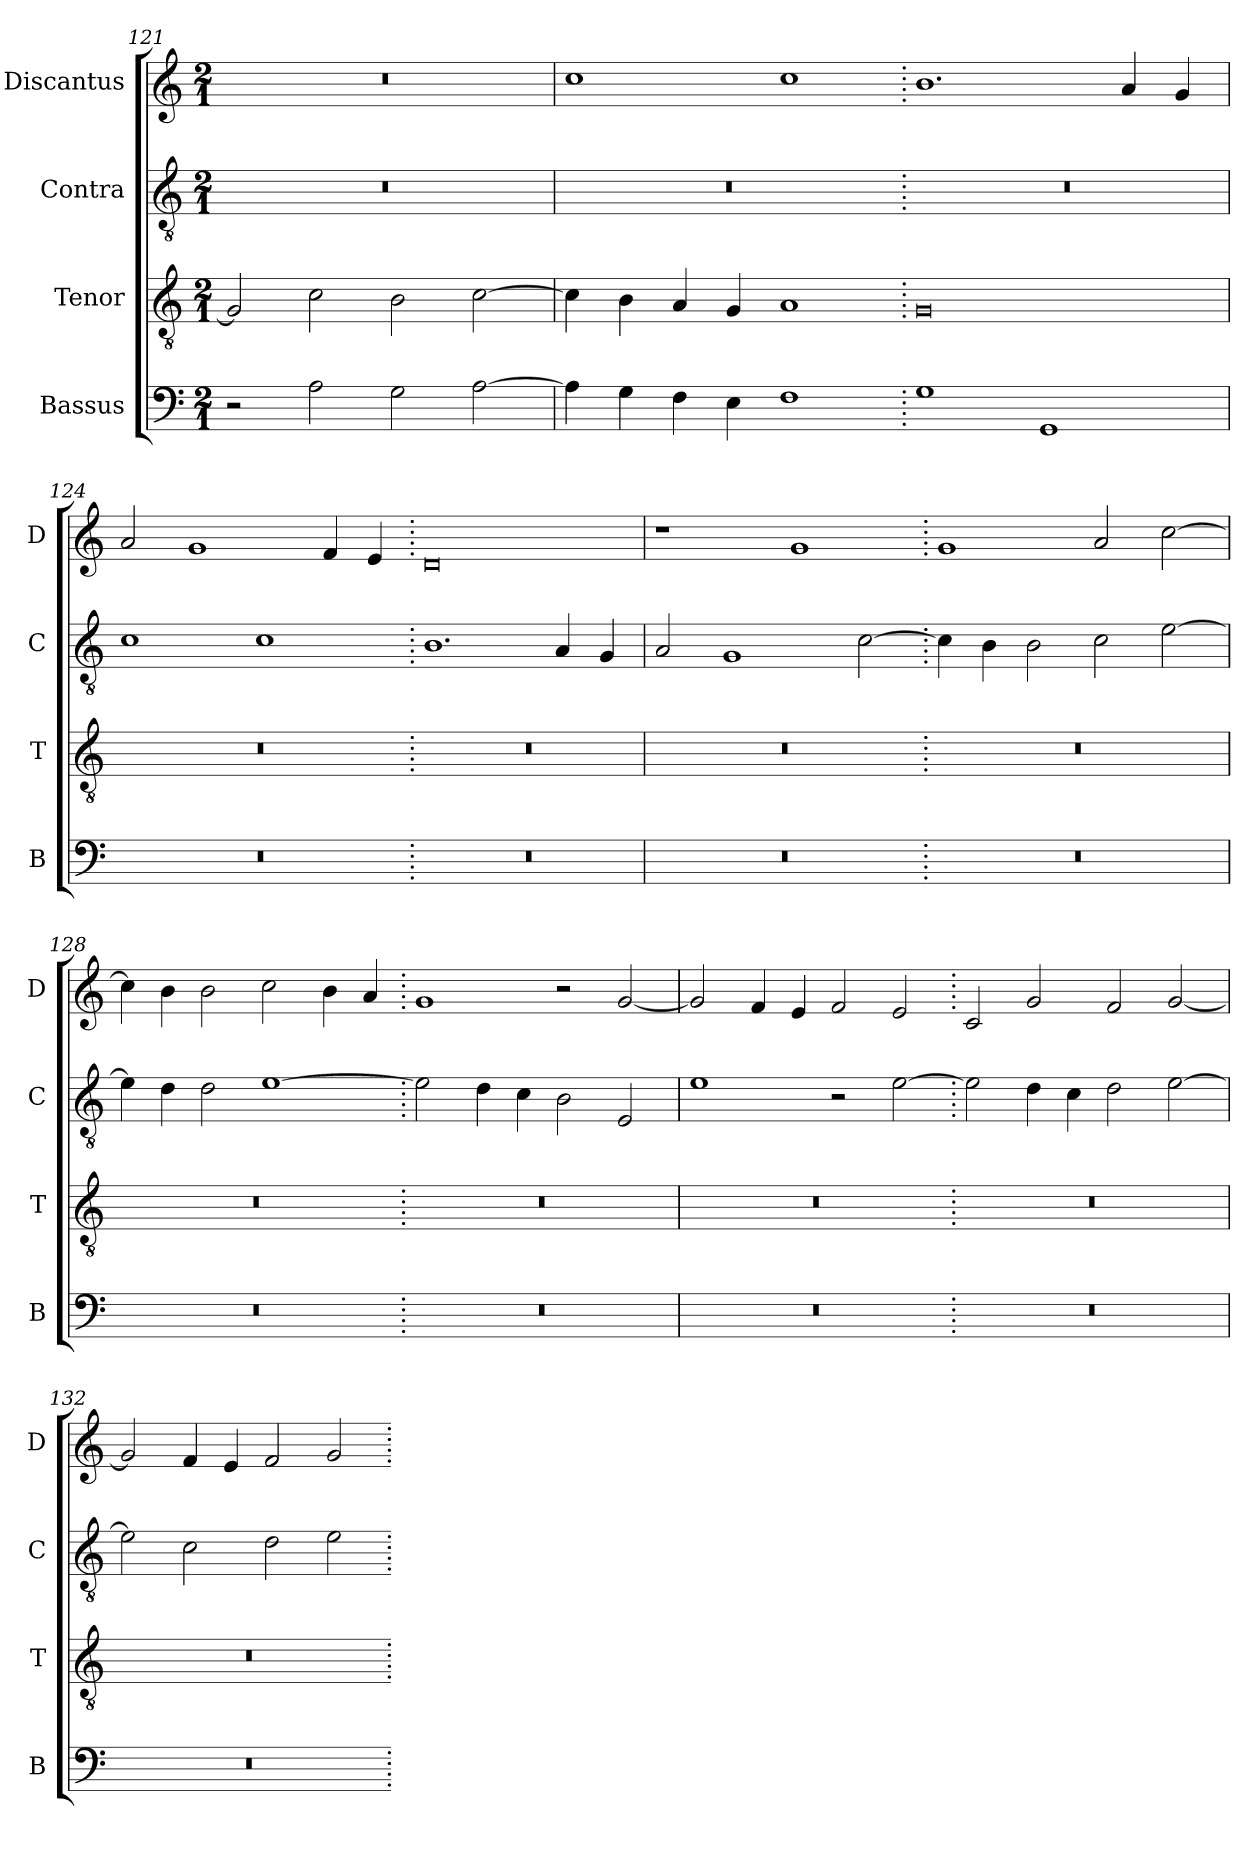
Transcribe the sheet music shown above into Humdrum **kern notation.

**kern	**kern	**kern	**kern
*part4	*part3	*part2	*part1
*staff4	*staff3	*staff2	*staff1
*I"Bassus	*I"Tenor	*I"Contra	*I"Discantus
*I'B	*I'T	*I'C	*I'D
*clefF4	*clefGv2	*clefGv2	*clefG2
*k[]	*k[]	*k[]	*k[]
*M2/1	*M2/1	*M2/1	*M2/1
=121	=121	=121	=121
2r	2G/]	0r	0r
2A\	2c\	.	.
2G\	2B\	.	.
[2A\	[2c\	.	.
=122	=122	=122	=122
4A\]	4c\]	0r	1cc
4G\	4B\	.	.
4F\	4A/	.	.
4E\	4G/	.	.
1F	1A	.	1cc
=123.	=123.	=123.	=123.
1G	0G	0r	1.b
1GG	.	.	.
.	.	.	4a/
.	.	.	4g/
=124	=124	=124	=124
0r	0r	1c	2a/
.	.	.	1g
.	.	1c	.
.	.	.	4f/
.	.	.	4e/
=125.	=125.	=125.	=125.
0r	0r	1.B	0d
.	.	4A/	.
.	.	4G/	.
=126	=126	=126	=126
0r	0r	2A/	1r
.	.	1G	.
.	.	.	1g
.	.	[2c\	.
=127.	=127.	=127.	=127.
0r	0r	4c\]	1g
.	.	4B\	.
.	.	2B\	.
.	.	2c\	2a/
.	.	[2e\	[2cc\
=128	=128	=128	=128
0r	0r	4e\]	4cc\]
.	.	4d\	4b\
.	.	2d\	2b\
.	.	[1e	2cc\
.	.	.	4b\
.	.	.	4a/
=129.	=129.	=129.	=129.
0r	0r	2e\]	1g
.	.	4d\	.
.	.	4c\	.
.	.	2B\	2r
.	.	2E/	[2g/
=130	=130	=130	=130
0r	0r	1e	2g/]
.	.	.	4f/
.	.	.	4e/
.	.	2r	2f/
.	.	[2e\	2e/
=131.	=131.	=131.	=131.
0r	0r	2e\]	2c/
.	.	4d\	2g/
.	.	4c\	.
.	.	2d\	2f/
.	.	[2e\	[2g/
=132	=132	=132	=132
0r	0r	2e\]	2g/]
.	.	2c\	4f/
.	.	.	4e/
.	.	2d\	2f/
.	.	2e\	2g/
=.	=.	=.	=.
*-	*-	*-	*-
